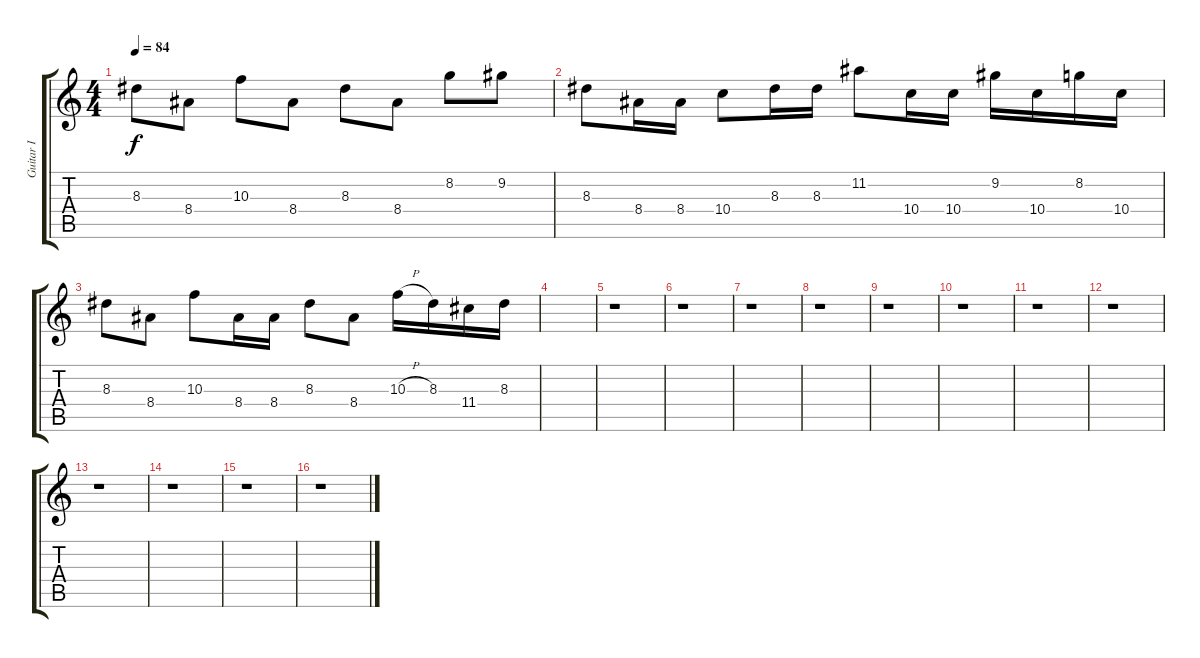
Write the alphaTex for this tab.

\track ("Guitar I" "Guitar I") {instrument electricguitarclean}
\staff {score tabs}
\tuning (E4 B3 G3 D3 A2 E2) {hide}
\ts (4 4)
\tempo 84
\clef g2
\ks c
8.3.8{dy f} 8.4.8 10.3.8 8.4.8 8.3.8 8.4.8 8.2.8 9.2.8 |
8.3.8 8.4.16 8.4.16 10.4.8 8.3.16 8.3.16 11.2.8 10.4.16 10.4.16 9.2.16 10.4.16 8.2.16 10.4.16 |
8.3.8 8.4.8 10.3.8 8.4.16 8.4.16 8.3.8 8.4.8 10.3{h}.16 8.3.16 11.4.16 8.3.16 |
|
r.1 |
r.1 |
r.1 |
r.1 |
r.1 |
r.1 |
r.1 |
r.1 |
r.1 |
r.1 |
r.1 |
r.1
